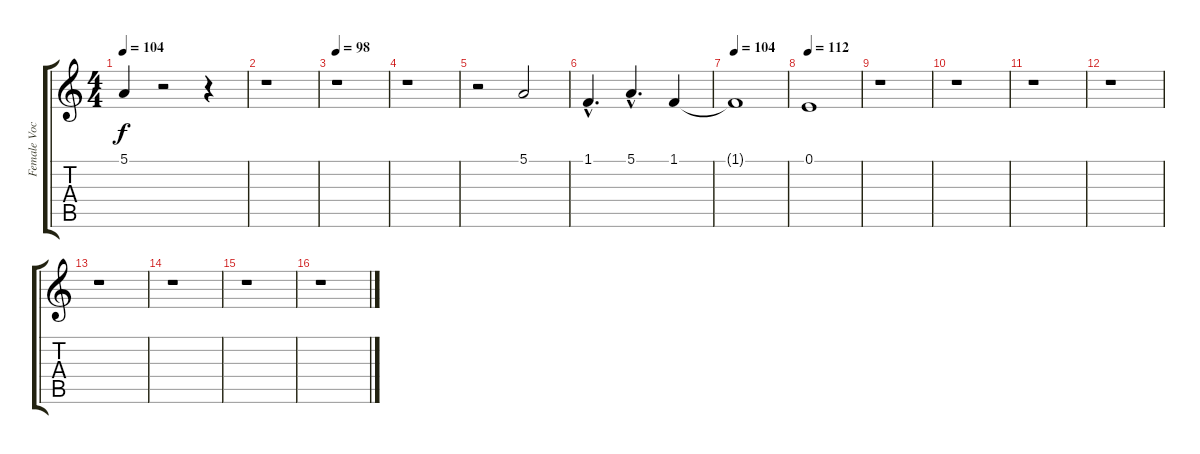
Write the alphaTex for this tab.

\track ("Female Vocal" "Female Voc") {instrument synthvoice}
\staff {score tabs}
\tuning (E4 B3 G3 D3 A2 E2) {hide}
\ts (4 4)
\tempo 104
\clef g2
\ks c
5.1{t}.4{dy f} r.2 r.4 |
r.1 |
\tempo 98
r.1 |
r.1 |
r.2 5.1.2 |
1.1{hac}.4{d} 5.1{hac}.4{d} 1.1.4 |
\tempo 104
1.1{t}.1 |
\tempo 112
0.1.1 |
r.1 |
r.1 |
r.1 |
r.1 |
r.1 |
r.1 |
r.1 |
r.1
